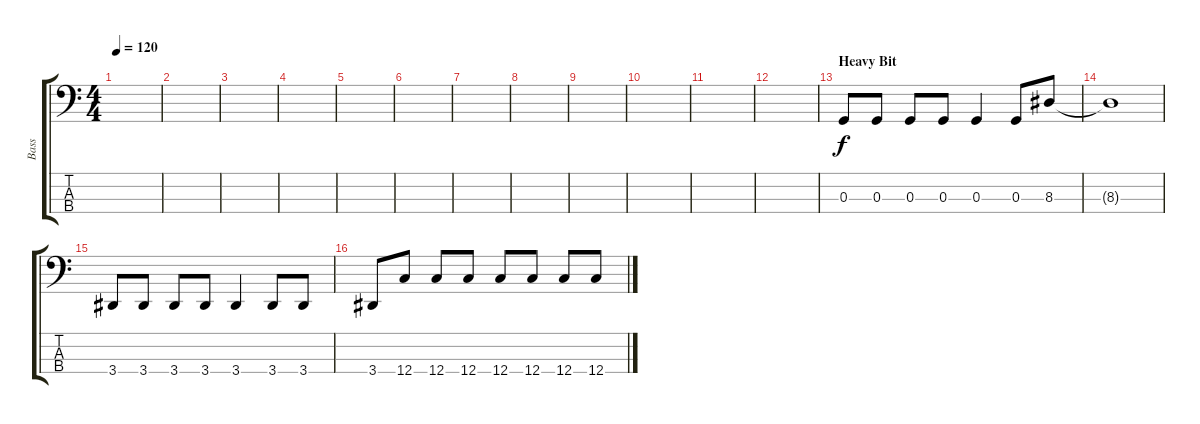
\track ("Bass" "Bass") {instrument electricbasspick}
\staff {score tabs}
\tuning (F2 C2 G1 C1) {hide}
\ts (4 4)
\tempo 120
\clef f4
\ks c
|
|
|
|
|
|
|
|
|
|
|
|
\section ("" "Heavy Bit")
0.3.8{instrument electricbasspick} 0.3.8 0.3.8 0.3.8 0.3.4 0.3.8 8.3.8 |
8.3{t}.1 |
3.4.8 3.4.8 3.4.8 3.4.8 3.4.4 3.4.8 3.4.8 |
3.4.8 12.4.8 12.4.8 12.4.8 12.4.8 12.4.8 12.4.8 12.4.8
